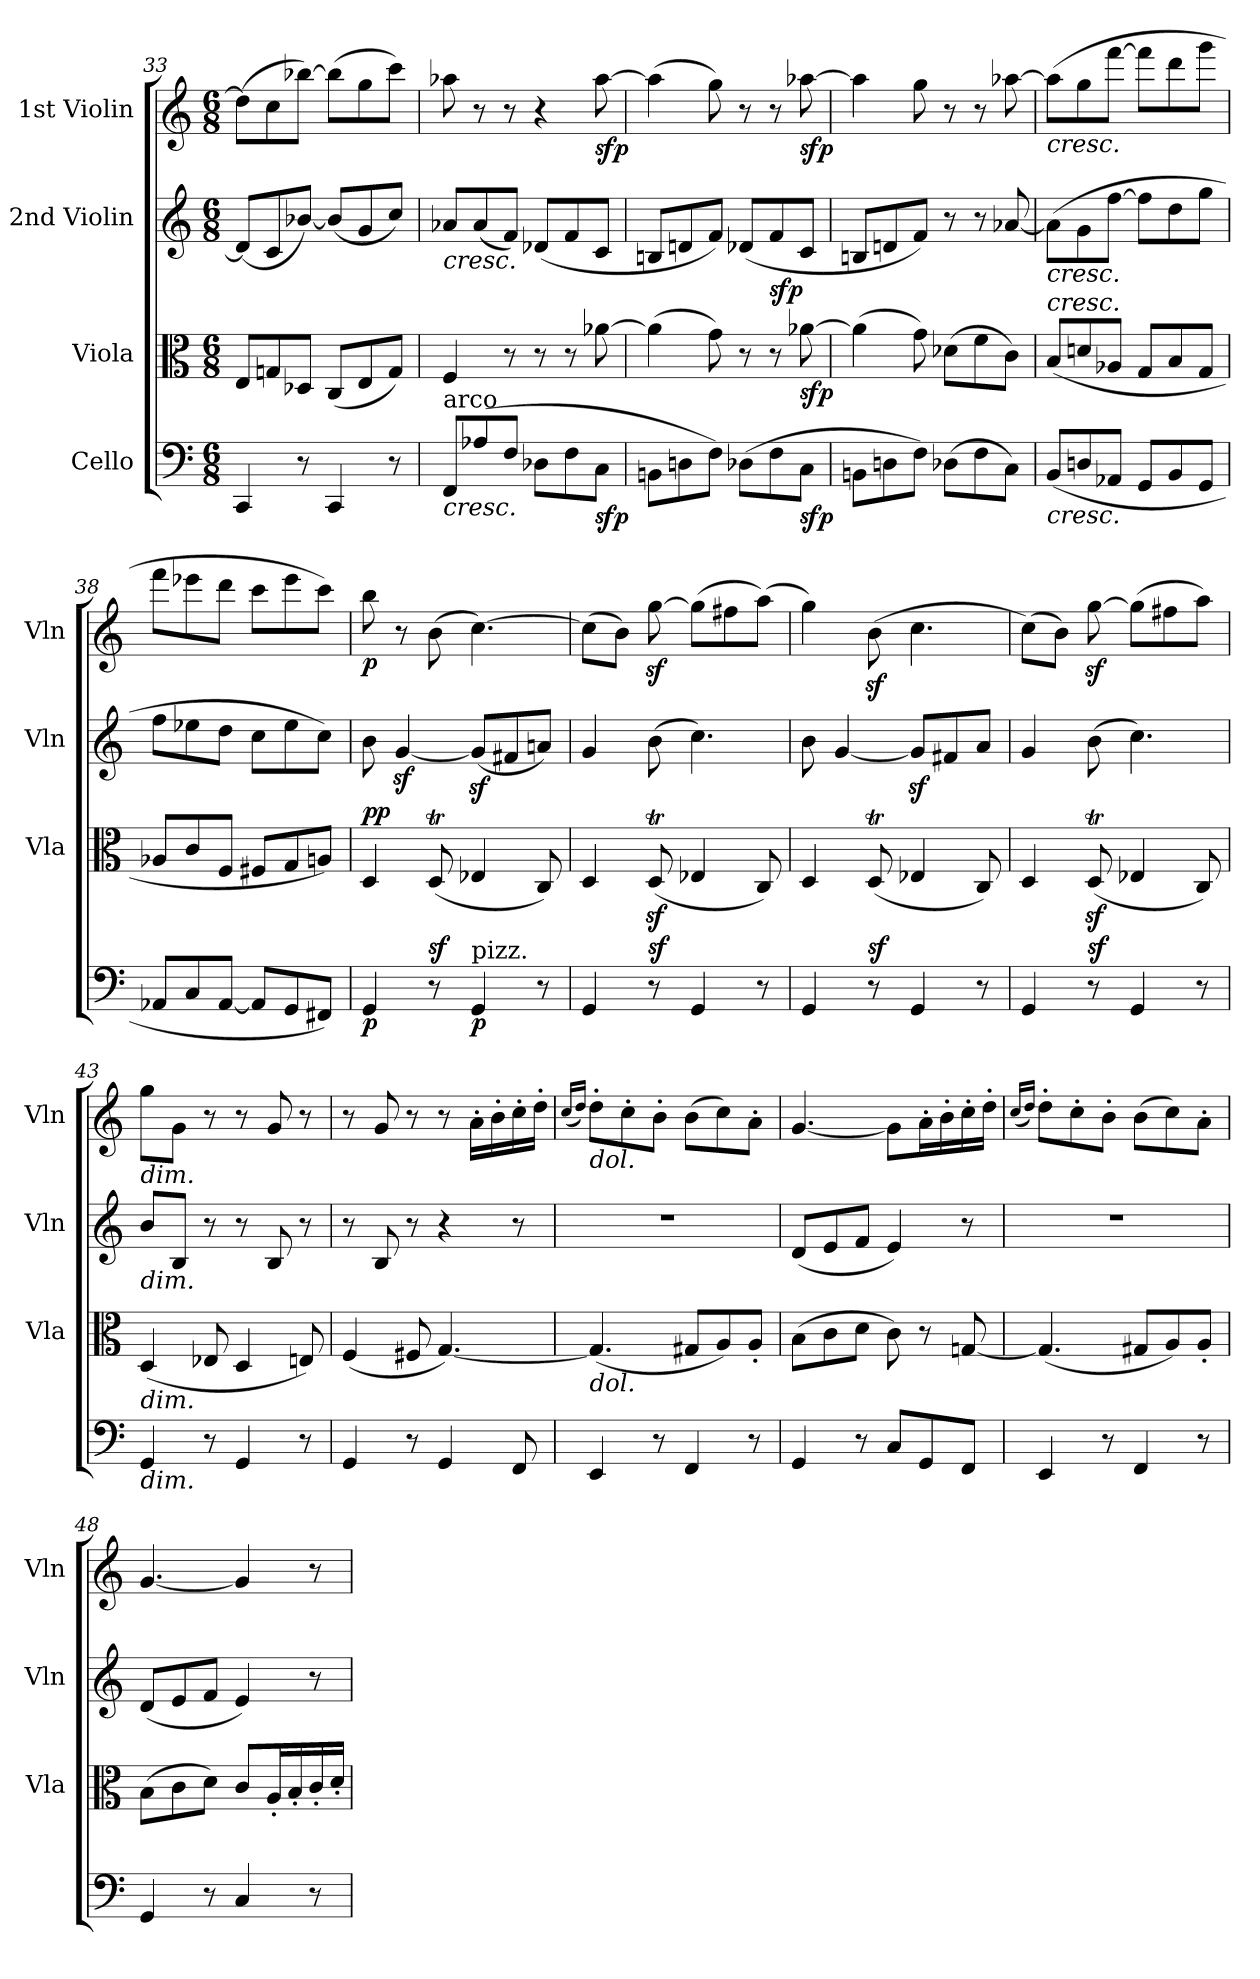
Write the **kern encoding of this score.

**kern	**dynam	**kern	**dynam	**kern	**kern	**dynam
*part4	*part4	*part3	*part3	*part2	*part1	*part1
*staff4	*staff4	*staff3	*staff3	*staff2	*staff1	*staff1
*I"Cello	*	*I"Viola	*	*I"2nd Violin	*I"1st Violin	*
*	*	*I'Vla	*	*I'Vln	*I'Vln	*
*clefF4	*	*clefC3	*	*clefG2	*clefG2	*
*k[]	*	*k[]	*	*k[]	*k[]	*
*M6/8	*	*M6/8	*	*M6/8	*M6/8	*
=33	=33	=33	=33	=33	=33	=33
4CC	.	8EL	.	(8d-L]	(8dd-L]	.
.	.	8Gn	.	8c	8cc	.
8r	.	8D-XJ	.	[8b-XJ)	[8bb-XJ)	.
4CC	.	(8CL	.	(8b-L]	(8bb-L]	.
.	.	8E	.	8g	8gg	.
8r	.	8GJ)	.	8ccJ)	8cccJ)	.
=34	=34	=34	=34	=34	=34	=34
!	!	!	!	!LO:TX:b:i:t=cresc.	!	!
!LO:TX:a:t=arco	!	!	!	!	!	!
!LO:TX:b:i:t=cresc.	!	!	!	!	!	!
8FFL	.	4F	.	8a-XL	8aa-X	.
(8A-X	.	.	.	(8a-	8r	.
8FJ	.	8r	.	8fJ)	8r	.
8D-XL	.	8r	.	(8d-XL	4r	.
8F	.	8r	.	8f	.	.
8CJ	sfp	[8a-X	.	8cJ	[8aa-	sfp
=35	=35	=35	=35	=35	=35	=35
8BBnL	.	(4a-]	.	8BnL	(4aa-]	.
8Dn	.	.	.	8dn	.	.
8FJ)	.	8g)	.	8fJ)	8gg)	.
(8D-XL	.	8r	.	(8d-XL	8r	.
!	!	!	!LO:DY:a	!	!	!
8F	.	8r	sfp	8f	8r	.
8CJ	sfp	[8a-X	sfp	8cJ	[8aa-X	sfp
=36	=36	=36	=36	=36	=36	=36
8BBnL	.	(4a-]	.	8BnL	4aa-]	.
8Dn	.	.	.	8dn	.	.
8FJ)	.	8g)	.	8fJ)	8gg	.
(8D-XL	.	(8d-XL	.	8r	8r	.
8F	.	8f	.	8r	8r	.
8CJ)	.	8cJ)	.	[8a-X	[8aa-X	.
=37	=37	=37	=37	=37	=37	=37
!	!	!	!	!	!LO:TX:b:i:t=cresc.	!
!	!	!	!	!LO:TX:b:i:t=cresc.	!	!
!	!	!LO:TX:a:i:t=cresc.	!	!	!	!
!LO:TX:b:i:t=cresc.	!	!	!	!	!	!
(8BBL	.	(8BL	.	(8a-L]	(8aa-L]	.
8Dn	.	8dn	.	8g	8gg	.
8AA-XJ	.	8A-XJ	.	[8ffJ	[8fffJ	.
8GGL	.	8GL	.	8ffL]	8fffL]	.
8BB	.	8B	.	8dd	8ddd	.
8GGJ	.	8GJ	.	8ggJ	8gggJ	.
=38	=38	=38	=38	=38	=38	=38
8AA-XL	.	8A-XL	.	8ffL	8fffL	.
8C	.	8c	.	8ee-X	8eee-X	.
[8AA-J	.	8FJ	.	8ddJ	8dddJ	.
8AA-L]	.	8F#XL	.	8ccL	8cccL	.
8GG	.	8G	.	8ee-	8eee-	.
8FF#XJ)	.	8AnJ)	.	8ccJ)	8cccJ)	.
=39	=39	=39	=39	=39	=39	=39
!	!	!	!LO:DY:a	!	!	!
4GG	p	4D	pp	8b	8bb	p
.	.	.	.	[4gz	8r	.
!	!LO:DY:a	!	!	!	!	!
8r	sf	(8DT	.	.	(8b	.
!LO:TX:a:t=pizz.	!	!	!	!	!	!
4GG	p	4E-X	.	(8gz>L]	[4.cc)	.
.	.	.	.	8f#X	.	.
8r	.	8C)	.	8anJ)	.	.
=40	=40	=40	=40	=40	=40	=40
4GG	.	4D	.	4g	(8ccL]	.
.	.	.	.	.	8bJ)	.
!	!LO:DY:a	!	!	!	!	!
8r	sf	(8Dz>T	.	(8b	[8ggz	.
4GG	.	4E-X	.	4.cc)	(8ggL]	.
.	.	.	.	.	8ff#X	.
8r	.	8C)	.	.	(8aaJ)	.
=41	=41	=41	=41	=41	=41	=41
4GG	.	4D	.	8b	4gg)	.
.	.	.	.	[4g	.	.
!	!LO:DY:a	!	!	!	!	!
8r	sf	(8DT	.	.	(8bz	.
4GG	.	4E-X	.	8gzL]	4.cc	.
.	.	.	.	8f#X	.	.
8r	.	8C)	.	8aJ	.	.
=42	=42	=42	=42	=42	=42	=42
4GG	.	4D	.	4g	(8ccL)	.
.	.	.	.	.	8bJ)	.
!	!LO:DY:a	!	!	!	!	!
8r	sf	(8Dz>T	.	(8b	[8ggz	.
4GG	.	4E-X	.	4.cc)	(8ggL]	.
.	.	.	.	.	8ff#X	.
8r	.	8C)	.	.	8aaJ)	.
=43	=43	=43	=43	=43	=43	=43
!	!	!	!	!	!LO:TX:b:i:t=dim.	!
!	!	!	!	!LO:TX:b:i:t=dim.	!	!
!	!	!LO:TX:b:i:t=dim.	!	!	!	!
!LO:TX:b:i:t=dim.	!	!	!	!	!	!
4GG	.	(4D	.	8bL	8ggL	.
.	.	.	.	8BJ	8gJ	.
8r	.	8E-X	.	8r	8r	.
4GG	.	4D	.	8r	8r	.
.	.	.	.	8B	8g	.
8r	.	8En)	.	8r	8r	.
=44	=44	=44	=44	=44	=44	=44
4GG	.	(4F	.	8r	8r	.
.	.	.	.	8B	8g	.
8r	.	8F#X	.	8r	8r	.
4GG	.	[4.G)	.	4r	8r	.
.	.	.	.	.	16a'LL	.
.	.	.	.	.	16b'	.
8FF	.	.	.	8r	16cc'	.
.	.	.	.	.	16dd'JJ	.
=45	=45	=45	=45	=45	=45	=45
.	.	.	.	.	(16qqcc/LL	.
.	.	.	.	.	16qqdd/JJ)	.
!	!	!	!	!	!LO:TX:b:i:t=dol.	!
!	!	!LO:TX:b:i:t=dol.	!	!	!	!
4EE	.	(4.G]	.	2.r	8dd'L	.
.	.	.	.	.	8cc'	.
8r	.	.	.	.	8b'J	.
4FF	.	8G#XL	.	.	(8bL	.
.	.	8A)	.	.	8cc)	.
8r	.	8A'J	.	.	8a'J	.
=46	=46	=46	=46	=46	=46	=46
4GG	.	(8BL	.	(8dL	[4.g	.
.	.	8c	.	8e	.	.
8r	.	8dJ	.	8fJ	.	.
8CL	.	8c)	.	4e)	8gL]	.
8GG	.	8r	.	.	16a'L	.
.	.	.	.	.	16b'	.
8FFJ	.	[8Gn	.	8r	16cc'	.
.	.	.	.	.	16dd'JJ	.
=47	=47	=47	=47	=47	=47	=47
.	.	.	.	.	(16qqcc/LL	.
.	.	.	.	.	16qqdd/JJ)	.
4EE	.	(4.G]	.	2.r	8dd'L	.
.	.	.	.	.	8cc'	.
8r	.	.	.	.	8b'J	.
4FF	.	8G#XL	.	.	(8bL	.
.	.	8A)	.	.	8cc)	.
8r	.	8A'J	.	.	8a'J	.
=48	=48	=48	=48	=48	=48	=48
4GG	.	(8BL	.	(8dL	[4.g	.
.	.	8c	.	8e	.	.
8r	.	8dJ)	.	8fJ	.	.
4C	.	8cL	.	4e)	4g]	.
.	.	16A'L	.	.	.	.
.	.	16B'	.	.	.	.
8r	.	16c'	.	8r	8r	.
.	.	16d'JJ	.	.	.	.
=	=	=	=	=	=	=
*-	*-	*-	*-	*-	*-	*-
